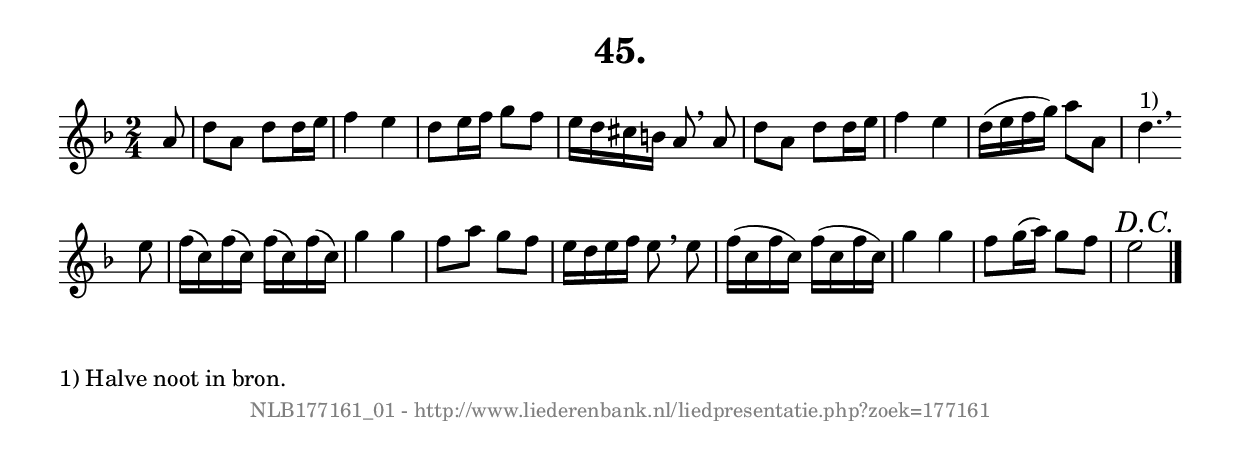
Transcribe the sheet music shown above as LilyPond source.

%
% produced by wce2krn 1.64 (7 June 2014)
%
\version"2.16"
#(append! paper-alist '(("long" . (cons (* 210 mm) (* 2000 mm)))))
#(set-default-paper-size "long")
sb = {\breathe}
mBreak = {\breathe }
bBreak = {\breathe }
x = {\once\override NoteHead #'style = #'cross }
gl=\glissando
itime={\override Staff.TimeSignature #'stencil = ##f }
ficta = {\once\set suggestAccidentals = ##t}
fine = {\once\override Score.RehearsalMark #'self-alignment-X = #1 \mark \markup {\italic{Fine}}}
dc = {\once\override Score.RehearsalMark #'self-alignment-X = #1 \mark \markup {\italic{D.C.}}}
dcf = {\once\override Score.RehearsalMark #'self-alignment-X = #1 \mark \markup {\italic{D.C. al Fine}}}
dcc = {\once\override Score.RehearsalMark #'self-alignment-X = #1 \mark \markup {\italic{D.C. al Coda}}}
ds = {\once\override Score.RehearsalMark #'self-alignment-X = #1 \mark \markup {\italic{D.S.}}}
dsf = {\once\override Score.RehearsalMark #'self-alignment-X = #1 \mark \markup {\italic{D.S. al Fine}}}
dsc = {\once\override Score.RehearsalMark #'self-alignment-X = #1 \mark \markup {\italic{D.S. al Coda}}}
pv = {\set Score.repeatCommands = #'((volta "1"))}
sv = {\set Score.repeatCommands = #'((volta "2"))}
tv = {\set Score.repeatCommands = #'((volta "3"))}
qv = {\set Score.repeatCommands = #'((volta "4"))}
xv = {\set Score.repeatCommands = #'((volta #f))}
\header{ tagline = ""
title = "45."
}
\score {{
\key d \minor
\relative g'
{
\set melismaBusyProperties = #'()
\partial 32*4
\time 2/4
\tempo 4=120
\override Score.MetronomeMark #'transparent = ##t
\override Score.RehearsalMark #'break-visibility = #(vector #t #t #f)
a8 d a d d16 e f4 e d8 e16 f g8 f e16 d cis b a8 \sb a d a d d16 e f4 e d16( e f g) a8 a, d4.^"1)" \bar ":|" \bBreak
e8 f16( c) f( c) f( c) f( c) g'4 g f8 a g f e16 d e f e8 \sb e f16( c f c) f( c f c) g'4 g f8 g16( a) g8 f e2\dc \bar "|."
 }}
 \midi { }
 \layout {
            indent = 0.0\cm
}
}
\markup { \wordwrap-string #" 
1) Halve noot in bron.
"}
\markup { \vspace #0 } \markup { \with-color #grey \fill-line { \center-column { \smaller "NLB177161_01 - http://www.liederenbank.nl/liedpresentatie.php?zoek=177161" } } }
